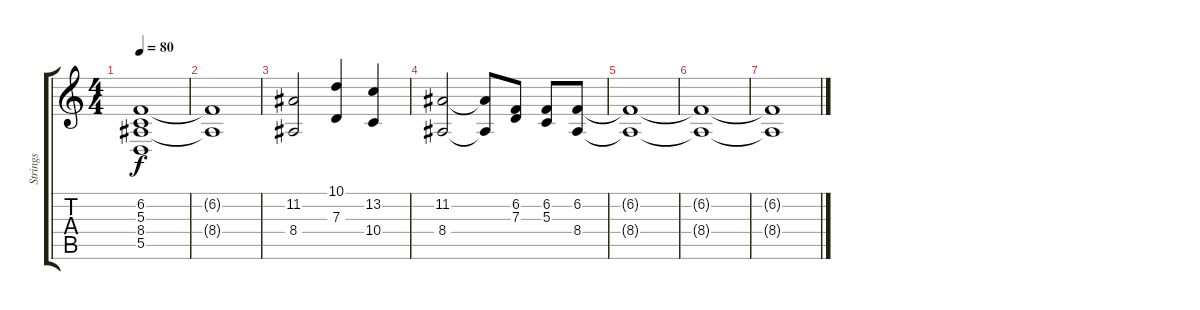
\track ("Strings" "Strings") {instrument synthstrings1}
\staff {score tabs}
\tuning (E4 B3 G3 D3 A2 E2) {hide}
\ts (4 4)
\tempo 80
\clef g2
\ks c
(6.2{t} 5.3{t} 8.4{t} 5.5{t}).1{dy f} |
(6.2{t} 8.4{t}).1 |
(11.2 8.4).2 (10.1 7.3).4 (13.2 10.4).4 |
(11.2 8.4).2 (11.2{t} 8.4{t}).8 (6.2 7.3).8 (6.2 5.3).8 (6.2 8.4).8 |
(6.2{t} 8.4{t}).1 |
(6.2{t} 8.4{t}).1 |
(6.2{t} 8.4{t}).1
